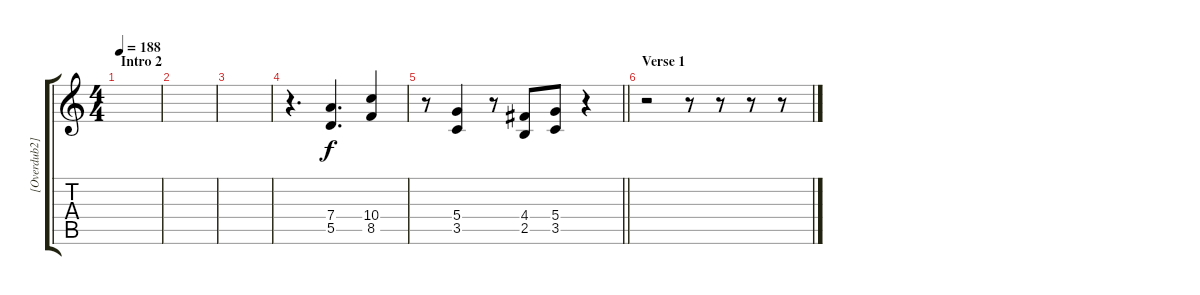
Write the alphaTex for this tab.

\track ("[Overdub2]" "[Overdub2]") {instrument distortionguitar}
\staff {score tabs}
\tuning (E4 B3 G3 D3 A2 E2) {hide}
\ts (4 4)
\section ("" "Intro 2")
\tempo 188
\clef g2
\ks c
|
|
|
r.4{d balance 1} (7.4 5.5).4{d} (10.4 8.5).4 |
\barLineRight lightlight
r.8 (5.4 3.5).4 r.8 (4.4 2.5).8 (5.4 3.5).8 r.4 |
\section ("" "Verse 1")
r.2 r.8 r.8 r.8 r.8
